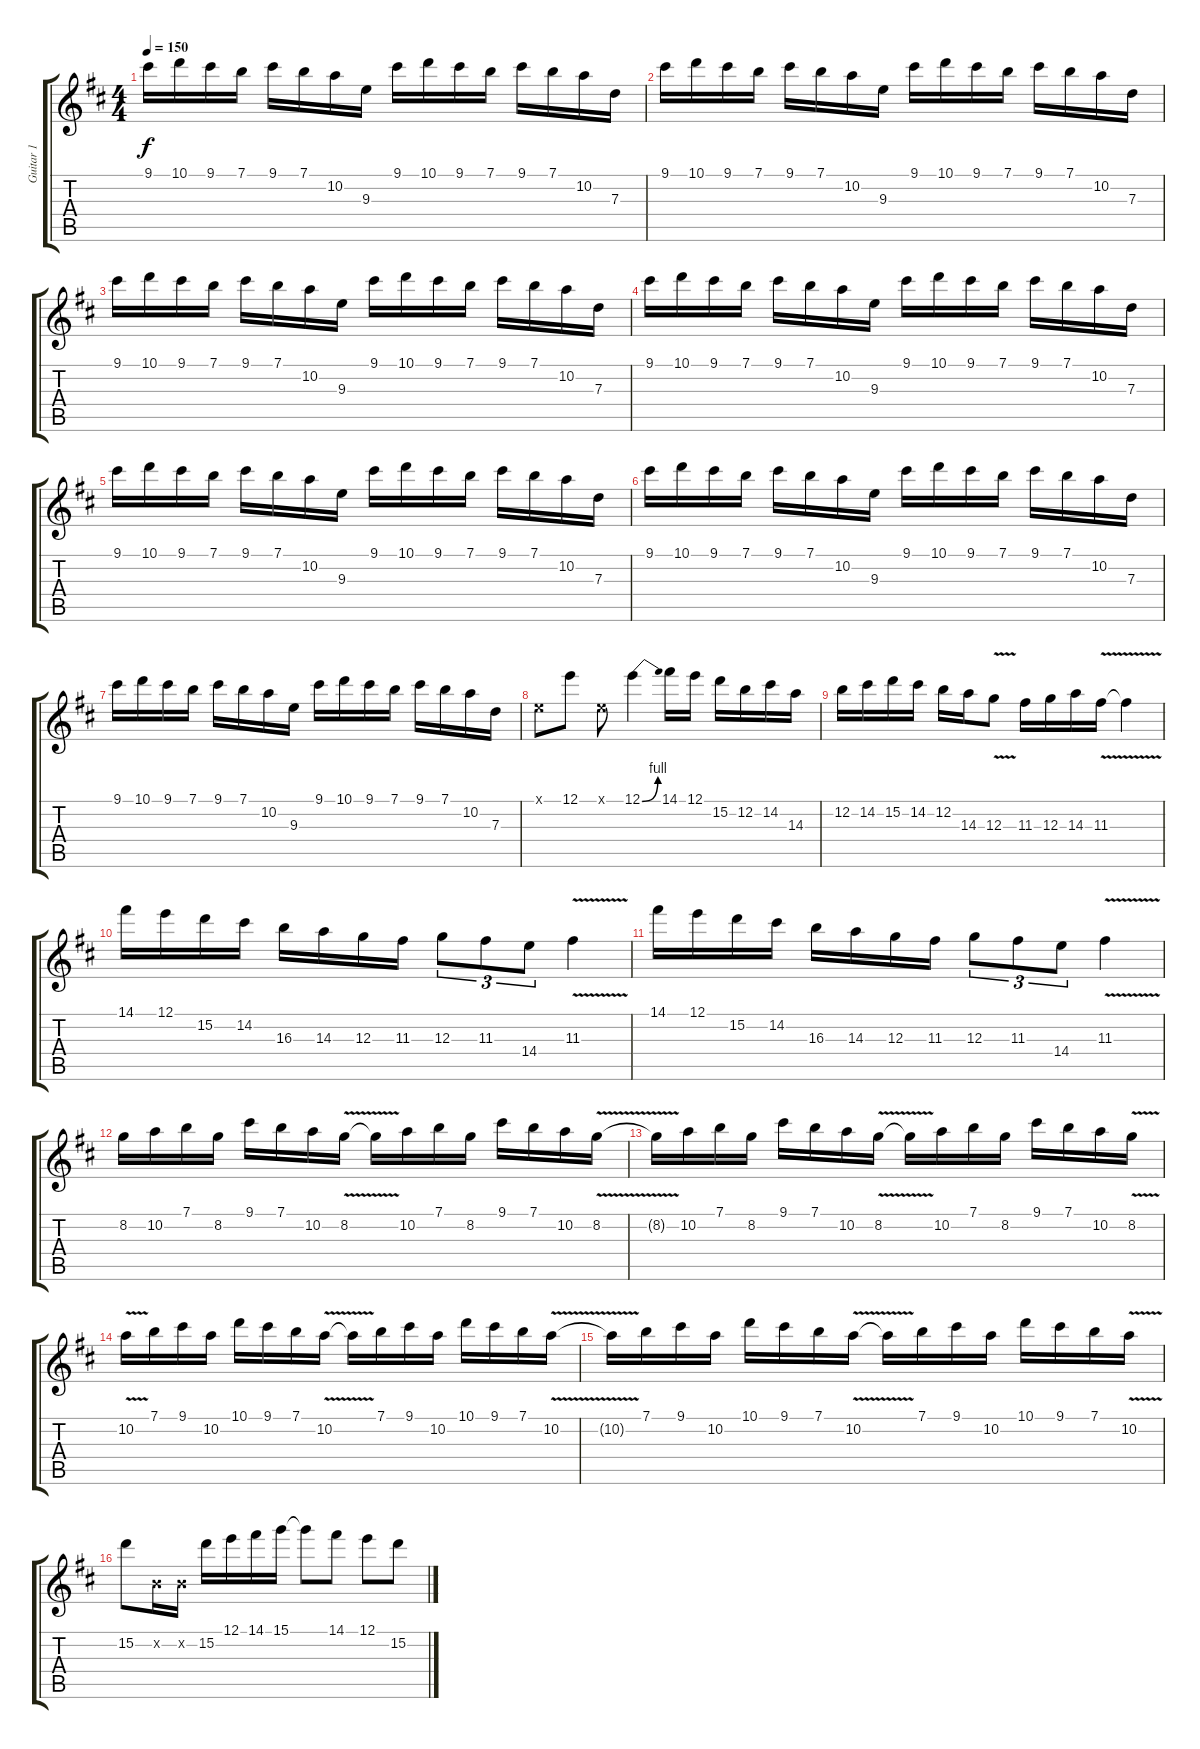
\track ("Guitar 1" "Guitar 1") {instrument overdrivenguitar}
\staff {score tabs}
\tuning (E4 B3 G3 D3 A2 E2) {hide}
\ts (4 4)
\tempo 150
\clef g2
\ks d
9.1.16{dy f} 10.1.16 9.1.16 7.1.16 9.1.16 7.1.16 10.2.16 9.3.16 9.1.16 10.1.16 9.1.16 7.1.16 9.1.16 7.1.16 10.2.16 7.3.16 |
9.1.16 10.1.16 9.1.16 7.1.16 9.1.16 7.1.16 10.2.16 9.3.16 9.1.16 10.1.16 9.1.16 7.1.16 9.1.16 7.1.16 10.2.16 7.3.16 |
9.1.16 10.1.16 9.1.16 7.1.16 9.1.16 7.1.16 10.2.16 9.3.16 9.1.16 10.1.16 9.1.16 7.1.16 9.1.16 7.1.16 10.2.16 7.3.16 |
9.1.16 10.1.16 9.1.16 7.1.16 9.1.16 7.1.16 10.2.16 9.3.16 9.1.16 10.1.16 9.1.16 7.1.16 9.1.16 7.1.16 10.2.16 7.3.16 |
9.1.16 10.1.16 9.1.16 7.1.16 9.1.16 7.1.16 10.2.16 9.3.16 9.1.16 10.1.16 9.1.16 7.1.16 9.1.16 7.1.16 10.2.16 7.3.16 |
9.1.16 10.1.16 9.1.16 7.1.16 9.1.16 7.1.16 10.2.16 9.3.16 9.1.16 10.1.16 9.1.16 7.1.16 9.1.16 7.1.16 10.2.16 7.3.16 |
9.1.16 10.1.16 9.1.16 7.1.16 9.1.16 7.1.16 10.2.16 9.3.16 9.1.16 10.1.16 9.1.16 7.1.16 9.1.16 7.1.16 10.2.16 7.3.16 |
0.1{x}.8 12.1.8 0.1{x}.8 12.1{be (bend 0 0 60 4)}.4 14.1.16 12.1.16 15.2.16 12.2.16 14.2.16 14.3.16 |
12.2.16 14.2.16 15.2.16 14.2.16 12.2.16 14.3.16 12.3{v}.8 11.3.16 12.3.16 14.3.16 11.3{v}.16 11.3{t}.4 |
14.1.16 12.1.16 15.2.16 14.2.16 16.3.16 14.3.16 12.3.16 11.3.16 12.3.8{tu (3 2)} 11.3.8{tu (3 2)} 14.4.8{tu (3 2)} 11.3{v}.4 |
14.1.16 12.1.16 15.2.16 14.2.16 16.3.16 14.3.16 12.3.16 11.3.16 12.3.8{tu (3 2)} 11.3.8{tu (3 2)} 14.4.8{tu (3 2)} 11.3{v}.4 |
8.2.16 10.2.16 7.1.16 8.2.16 9.1.16 7.1.16 10.2.16 8.2{v}.16 8.2{t}.16 10.2.16 7.1.16 8.2.16 9.1.16 7.1.16 10.2.16 8.2{v}.16 |
8.2{t}.16 10.2.16 7.1.16 8.2.16 9.1.16 7.1.16 10.2.16 8.2{v}.16 8.2{t}.16 10.2.16 7.1.16 8.2.16 9.1.16 7.1.16 10.2.16 8.2{v}.16 |
10.2{v}.16 7.1.16 9.1.16 10.2.16 10.1.16 9.1.16 7.1.16 10.2{v}.16 10.2{t}.16 7.1.16 9.1.16 10.2.16 10.1.16 9.1.16 7.1.16 10.2{v}.16 |
10.2{t}.16 7.1.16 9.1.16 10.2.16 10.1.16 9.1.16 7.1.16 10.2{v}.16 10.2{t}.16 7.1.16 9.1.16 10.2.16 10.1.16 9.1.16 7.1.16 10.2{v}.16 |
15.2.8{volume 14} 0.2{x}.16 0.2{x}.16 15.2.16 12.1.16 14.1.16 15.1.16 15.1{t}.8 14.1.8 12.1.8 15.2.8
